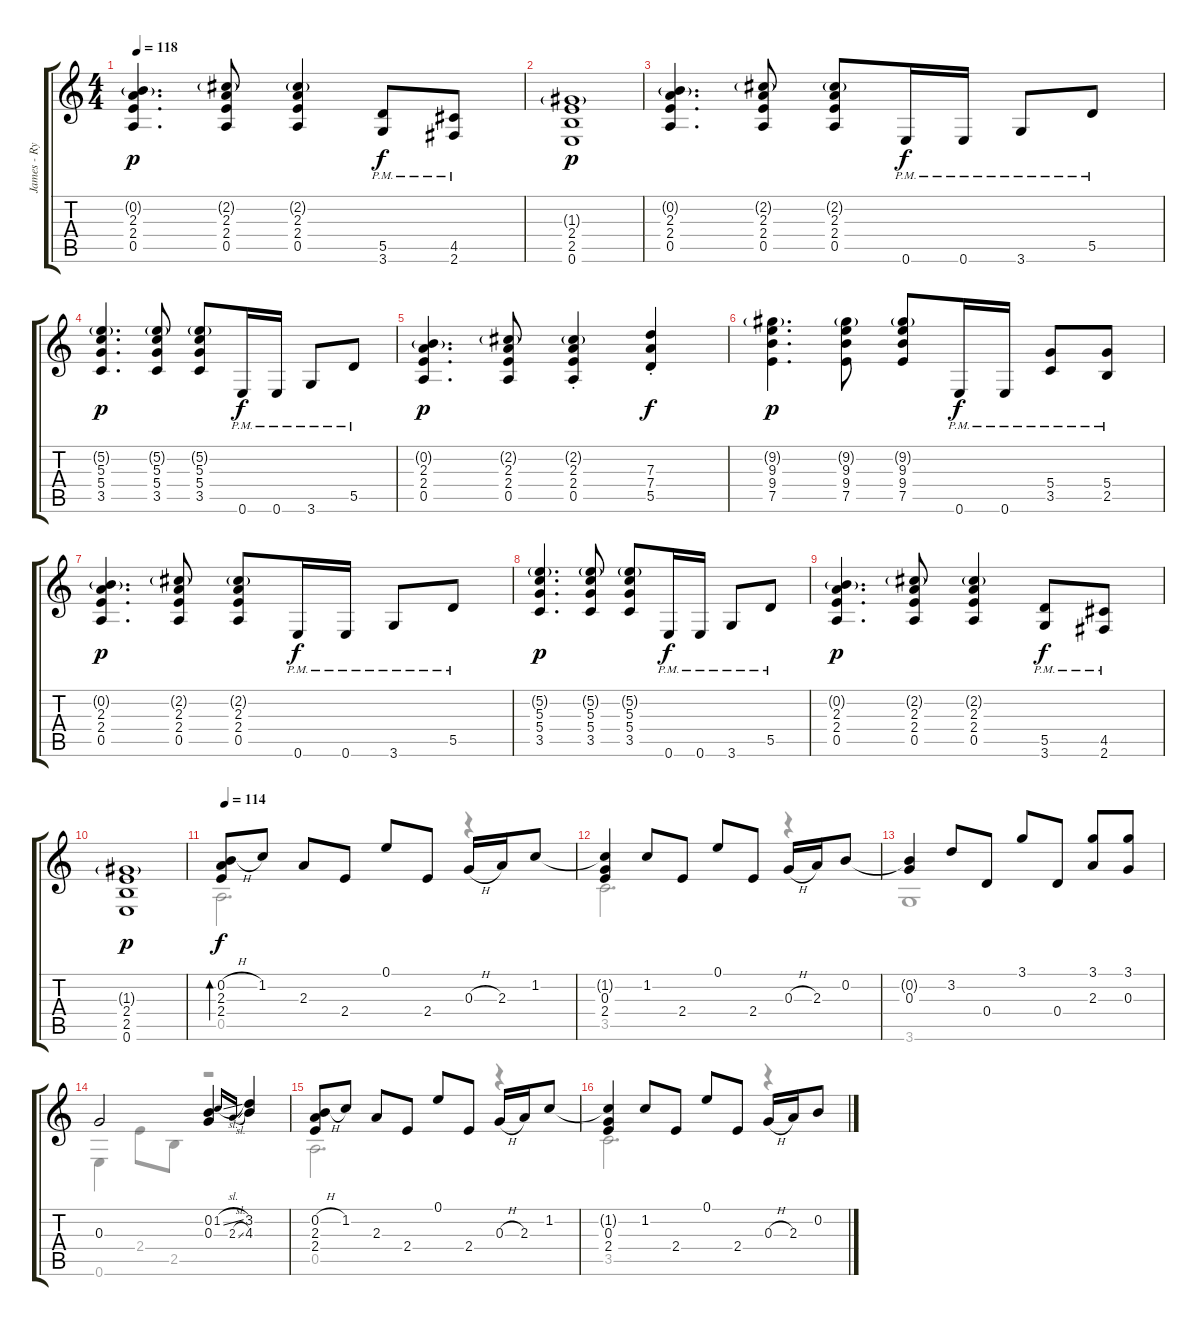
\track ("James - Rythme Distortion" "James - Ry") {instrument distortionguitar}
\staff {score tabs}
\tuning (E4 B3 G3 D3 A2 E2) {hide}
\voice
\ts (4 4)
\tempo 118
\clef g2
\ks c
(0.2{g} 2.3 2.4 0.5).4{d dy p} (2.2{g} 2.3 2.4 0.5).8 (2.2{g} 2.3 2.4 0.5).4 (5.5{pm} 3.6{pm}).8{dy f} (4.5{pm} 2.6{pm}).8 |
(1.3{g} 2.4 2.5 0.6).1{dy p} |
(0.2{g} 2.3 2.4 0.5).4{d} (2.2{g} 2.3 2.4 0.5).8 (2.2{g} 2.3 2.4 0.5).8 0.6{pm}.16{dy f} 0.6{pm}.16 3.6{pm}.8 5.5{pm}.8 |
(5.2{g} 5.3 5.4 3.5).4{d dy p} (5.2{g} 5.3 5.4 3.5).8 (5.2{g} 5.3 5.4 3.5).8 0.6{pm}.16{dy f} 0.6{pm}.16 3.6{pm}.8 5.5{pm}.8 |
(0.2{g} 2.3 2.4 0.5).4{d dy p} (2.2{g} 2.3 2.4 0.5).8 (2.2{g st} 2.3{st} 2.4{st} 0.5{st}).4 (7.3{st} 7.4{st} 5.5{st}).4{dy f} |
(9.2{g} 9.3 9.4 7.5).4{d dy p} (9.2{g} 9.3 9.4 7.5).8 (9.2{g} 9.3 9.4 7.5).8 0.6{pm}.16{dy f} 0.6{pm}.16 (5.4{pm} 3.5{pm}).8 (5.4{pm} 2.5{pm}).8 |
(0.2{g} 2.3 2.4 0.5).4{d dy p} (2.2{g} 2.3 2.4 0.5).8 (2.2{g} 2.3 2.4 0.5).8 0.6{pm}.16{dy f} 0.6{pm}.16 3.6{pm}.8 5.5{pm}.8 |
(5.2{g} 5.3 5.4 3.5).4{d dy p} (5.2{g} 5.3 5.4 3.5).8 (5.2{g} 5.3 5.4 3.5).8 0.6{pm}.16{dy f} 0.6{pm}.16 3.6{pm}.8 5.5{pm}.8 |
(0.2{g} 2.3 2.4 0.5).4{d dy p} (2.2{g} 2.3 2.4 0.5).8 (2.2{g} 2.3 2.4 0.5).4 (5.5{pm} 3.6{pm}).8{dy f} (4.5{pm} 2.6{pm}).8 |
(1.3{g} 2.4 2.5 0.6).1{dy p} |
\tempo 114
(0.2{h} 2.3 2.4).8{bd 120 dy f instrument acousticguitarsteel} 1.2.8 2.3.8 2.4.8 0.1.8 2.4.8 0.3{h}.16 2.3.16 1.2.8 |
(1.2{t} 0.3 2.4).4 1.2.8 2.4.8 0.1.8 2.4.8 0.3{h}.16 2.3.16 0.2.8 |
(0.2{t} 0.3).4 3.2.8 0.4.8 3.1.8 0.4.8 (3.1 2.3).8 (3.1 0.3).8 |
0.3.2 (0.2 0.3).4 1.2{sl}.16{gr onbeat} 2.3{sl}.16{gr onbeat} (3.2 4.3).4 |
(0.2{h} 2.3 2.4).8 1.2.8 2.3.8 2.4.8 0.1.8 2.4.8 0.3{h}.16 2.3.16 1.2.8 |
(1.2{t} 0.3 2.4).4 1.2.8 2.4.8 0.1.8 2.4.8 0.3{h}.16 2.3.16 0.2.8
\voice
\clef g2
\ottava regular
\simile none
\ks c
|
|
|
|
|
|
|
|
|
|
0.5.2{d} r.4 |
3.5.2{d} r.4 |
3.6.1 |
0.6.4 2.4.8 2.5.8 r.2 |
0.5.2{d} r.4 |
3.5.2{d} r.4
